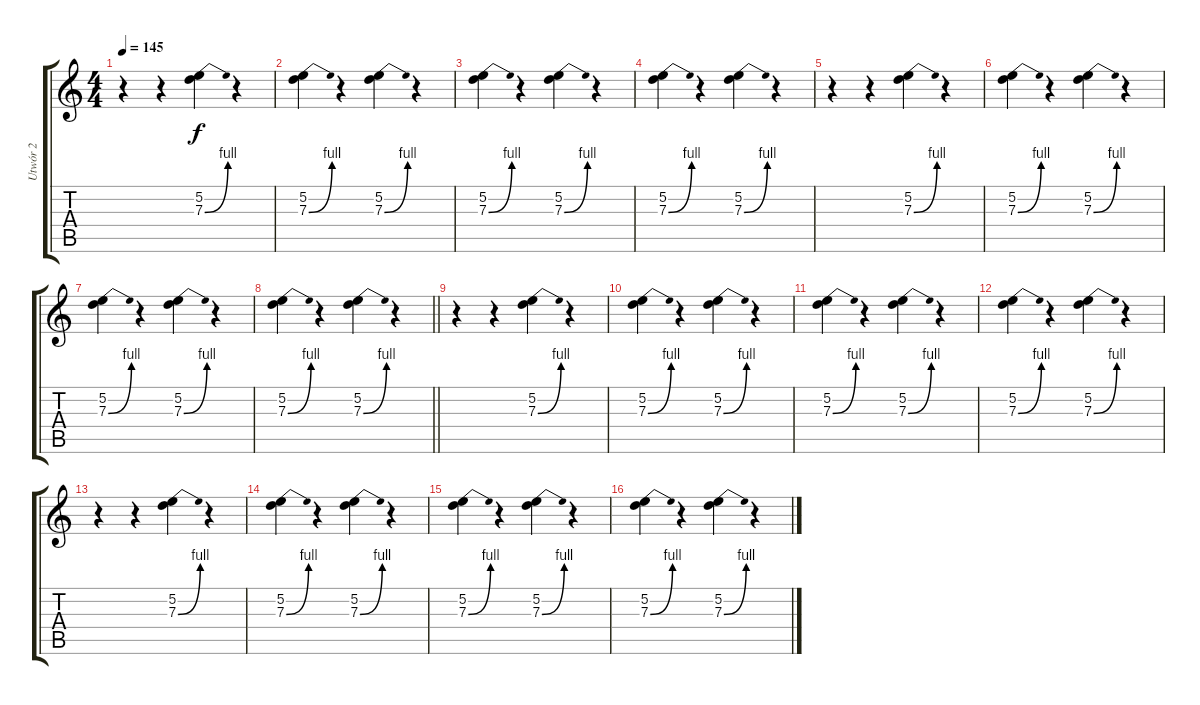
\track ("Utwór 2" "Utwór 2") {instrument distortionguitar}
\staff {score tabs}
\tuning (E4 B3 G3 D3 A2 E2) {hide}
\ts (4 4)
\tempo 145
\clef g2
\ks c
r.4{dy f} r.4 (5.2 7.3{be (bend 0 0 60 4)}).4 r.4 |
(5.2 7.3{be (bend 0 0 60 4)}).4 r.4 (5.2 7.3{be (bend 0 0 60 4)}).4 r.4 |
(5.2 7.3{be (bend 0 0 60 4)}).4 r.4 (5.2 7.3{be (bend 0 0 60 4)}).4 r.4 |
(5.2 7.3{be (bend 0 0 60 4)}).4 r.4 (5.2 7.3{be (bend 0 0 60 4)}).4 r.4 |
r.4 r.4 (5.2 7.3{be (bend 0 0 60 4)}).4 r.4 |
(5.2 7.3{be (bend 0 0 60 4)}).4 r.4 (5.2 7.3{be (bend 0 0 60 4)}).4 r.4 |
(5.2 7.3{be (bend 0 0 60 4)}).4 r.4 (5.2 7.3{be (bend 0 0 60 4)}).4 r.4 |
\barLineRight lightlight
(5.2 7.3{be (bend 0 0 60 4)}).4 r.4 (5.2 7.3{be (bend 0 0 60 4)}).4 r.4 |
r.4 r.4 (5.2 7.3{be (bend 0 0 60 4)}).4 r.4 |
(5.2 7.3{be (bend 0 0 60 4)}).4 r.4 (5.2 7.3{be (bend 0 0 60 4)}).4 r.4 |
(5.2 7.3{be (bend 0 0 60 4)}).4 r.4 (5.2 7.3{be (bend 0 0 60 4)}).4 r.4 |
(5.2 7.3{be (bend 0 0 60 4)}).4 r.4 (5.2 7.3{be (bend 0 0 60 4)}).4 r.4 |
r.4 r.4 (5.2 7.3{be (bend 0 0 60 4)}).4 r.4 |
(5.2 7.3{be (bend 0 0 60 4)}).4 r.4 (5.2 7.3{be (bend 0 0 60 4)}).4 r.4 |
(5.2 7.3{be (bend 0 0 60 4)}).4 r.4 (5.2 7.3{be (bend 0 0 60 4)}).4 r.4 |
(5.2 7.3{be (bend 0 0 60 4)}).4 r.4 (5.2 7.3{be (bend 0 0 60 4)}).4 r.4
